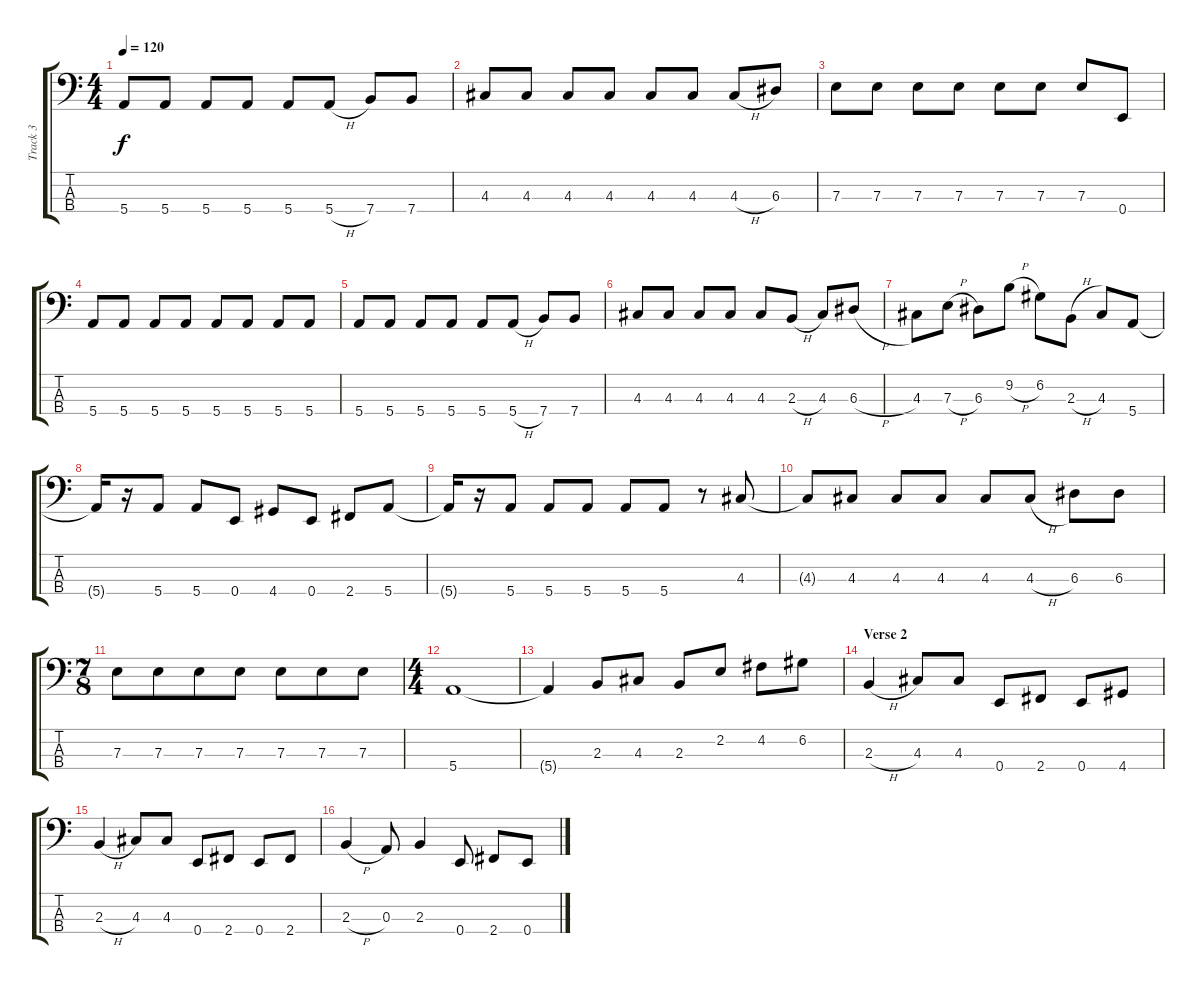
\track ("Track 3" "Track 3") {instrument electricbassfinger}
\staff {score tabs}
\tuning (G2 D2 A1 E1) {hide}
\ts (4 4)
\tempo 120
\clef f4
\ks c
5.4.8{dy f} 5.4.8 5.4.8 5.4.8 5.4.8 5.4{h}.8 7.4.8 7.4.8 |
4.3.8 4.3.8 4.3.8 4.3.8 4.3.8 4.3.8 4.3{h}.8 6.3.8 |
7.3.8 7.3.8 7.3.8 7.3.8 7.3.8 7.3.8 7.3.8 0.4.8 |
5.4.8 5.4.8 5.4.8 5.4.8 5.4.8 5.4.8 5.4.8 5.4.8 |
5.4.8 5.4.8 5.4.8 5.4.8 5.4.8 5.4{h}.8 7.4.8 7.4.8 |
4.3.8 4.3.8 4.3.8 4.3.8 4.3.8 2.3{h}.8 4.3.8 6.3{h}.8 |
4.3.8 7.3{h}.8 6.3.8 9.2{h}.8 6.2.8 2.3{h}.8 4.3.8 5.4.8 |
5.4{t}.16 r.16 5.4.8 5.4.8 0.4.8 4.4.8 0.4.8 2.4.8 5.4.8 |
5.4{t}.16 r.16 5.4.8 5.4.8 5.4.8 5.4.8 5.4.8 r.8 4.3.8 |
4.3{t}.8 4.3.8 4.3.8 4.3.8 4.3.8 4.3{h}.8 6.3.8 6.3.8 |
\ts (7 8)
7.3.8 7.3.8 7.3.8 7.3.8 7.3.8 7.3.8 7.3.8 |
\ts (4 4)
5.4.1 |
5.4{t}.4 2.3.8 4.3.8 2.3.8 2.2.8 4.2.8 6.2.8 |
\section ("" "Verse 2")
2.3{h}.4 4.3.8 4.3.8 0.4.8 2.4.8 0.4.8 4.4.8 |
2.3{h}.4 4.3.8 4.3.8 0.4.8 2.4.8 0.4.8 2.4.8 |
2.3{h}.4 0.3.8 2.3.4 0.4.8 2.4.8 0.4.8
